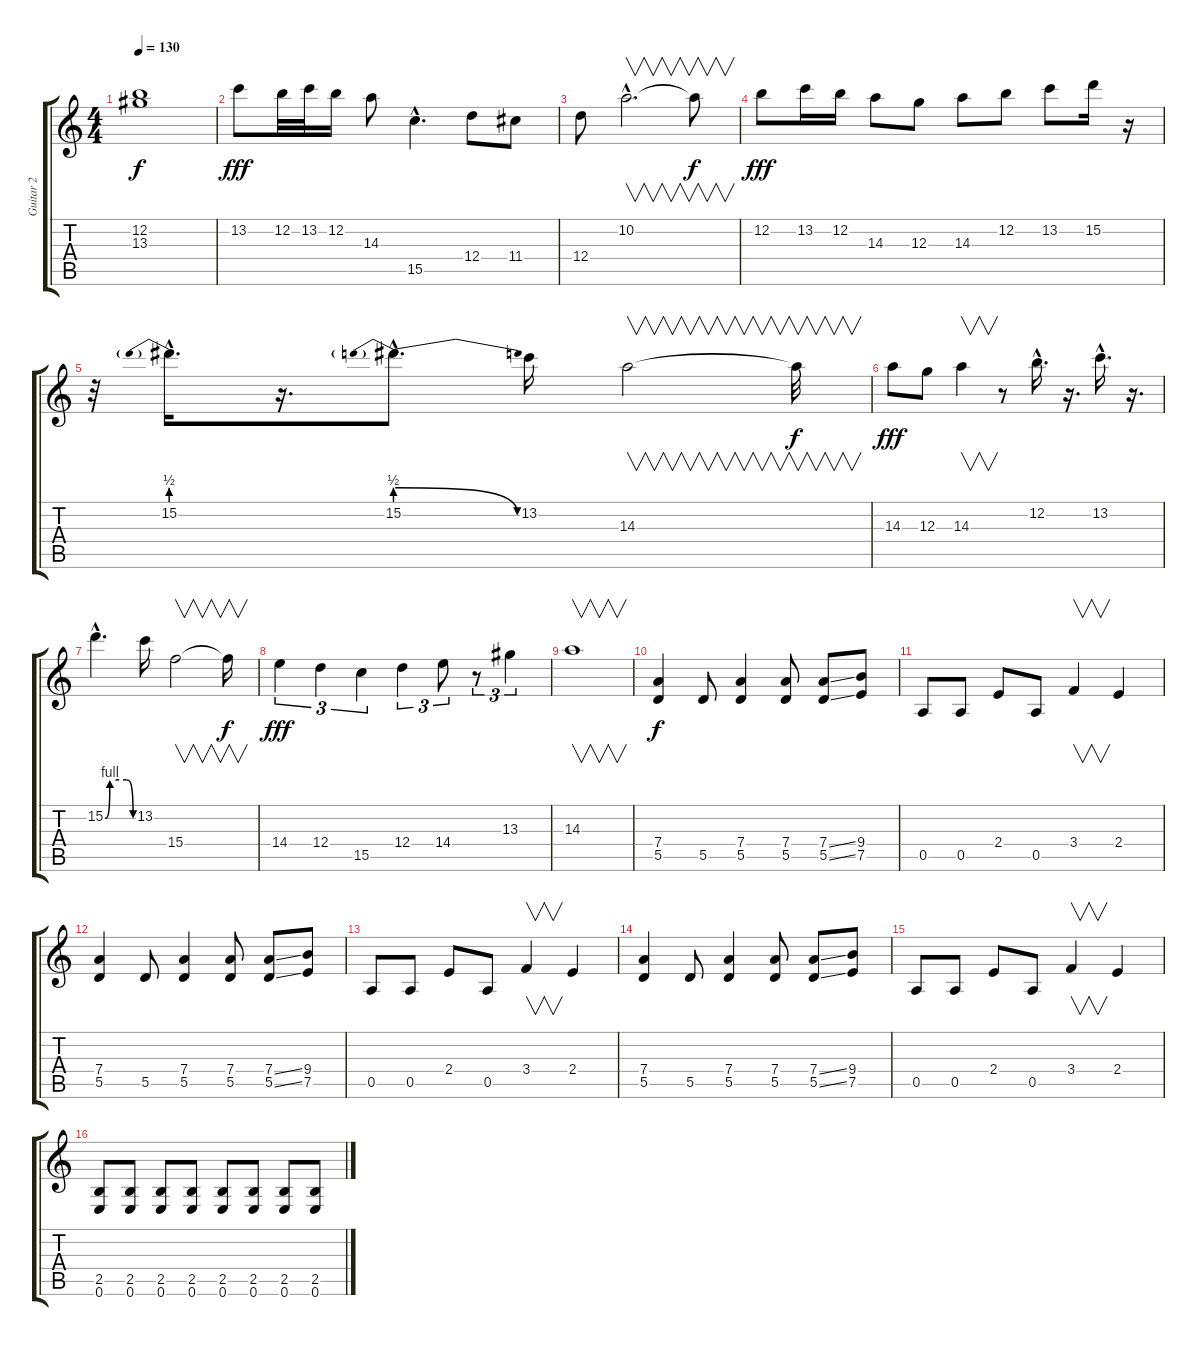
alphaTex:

\track ("Guitar 2" "Guitar 2") {instrument distortionguitar}
\staff {score tabs}
\tuning (E4 B3 G3 D3 A2 E2) {hide}
\ts (4 4)
\tempo 130
\clef g2
\ks c
(12.2{t} 13.3{t}).1{dy f} |
13.2.8{dy fff} 12.2.32 13.2.32 12.2.16 14.3.8 15.5{hac}.4{d} 12.4.8 11.4.8 |
12.4.8 10.2{hac}.2{v d} 10.2{t}.8{v dy f} |
12.2.8{dy fff} 13.2.16 12.2.16 14.3.8 12.3.8 14.3.8 12.2.8 13.2.8 15.2.16 r.16 |
r.32 15.2{be (prebend 0 2 60 2) hac}.16{d} r.16{d} 15.2{be (prebendrelease 0 2 60 0) hac}.8{d} 13.2.16 14.3.2{v} 14.3{t}.32{v dy f} |
14.3.8{dy fff} 12.3.8 14.3.4{v} r.8 12.2{hac}.16{d} r.16{d} 13.2{hac}.16{d} r.16{d} |
15.2{be (custom 0 0 10 4 30 4 46 4 60 0) hac}.4{d} 13.2.16 15.4.2{v} 15.4{t}.16{v dy f} |
14.4.4{tu (3 2) dy fff} 12.4.4{tu (3 2)} 15.5.4{tu (3 2)} 12.4.4{tu (3 2)} 14.4.8{tu (3 2)} r.8{tu (3 2)} 13.3.4{tu (3 2)} |
14.3.1{v} |
(7.4 5.5).4{dy f} 5.5.8 (7.4 5.5).4 (7.4 5.5).8 (7.4{ss} 5.5{ss}).8 (9.4 7.5).8 |
0.5.8 0.5.8 2.4.8 0.5.8 3.4.4{v} 2.4.4 |
(7.4 5.5).4 5.5.8 (7.4 5.5).4 (7.4 5.5).8 (7.4{ss} 5.5{ss}).8 (9.4 7.5).8 |
0.5.8 0.5.8 2.4.8 0.5.8 3.4.4{v} 2.4.4 |
(7.4 5.5).4 5.5.8 (7.4 5.5).4 (7.4 5.5).8 (7.4{ss} 5.5{ss}).8 (9.4 7.5).8 |
0.5.8 0.5.8 2.4.8 0.5.8 3.4.4{v} 2.4.4 |
(2.5 0.6).8 (2.5 0.6).8 (2.5 0.6).8 (2.5 0.6).8 (2.5 0.6).8 (2.5 0.6).8 (2.5 0.6).8 (2.5 0.6).8
